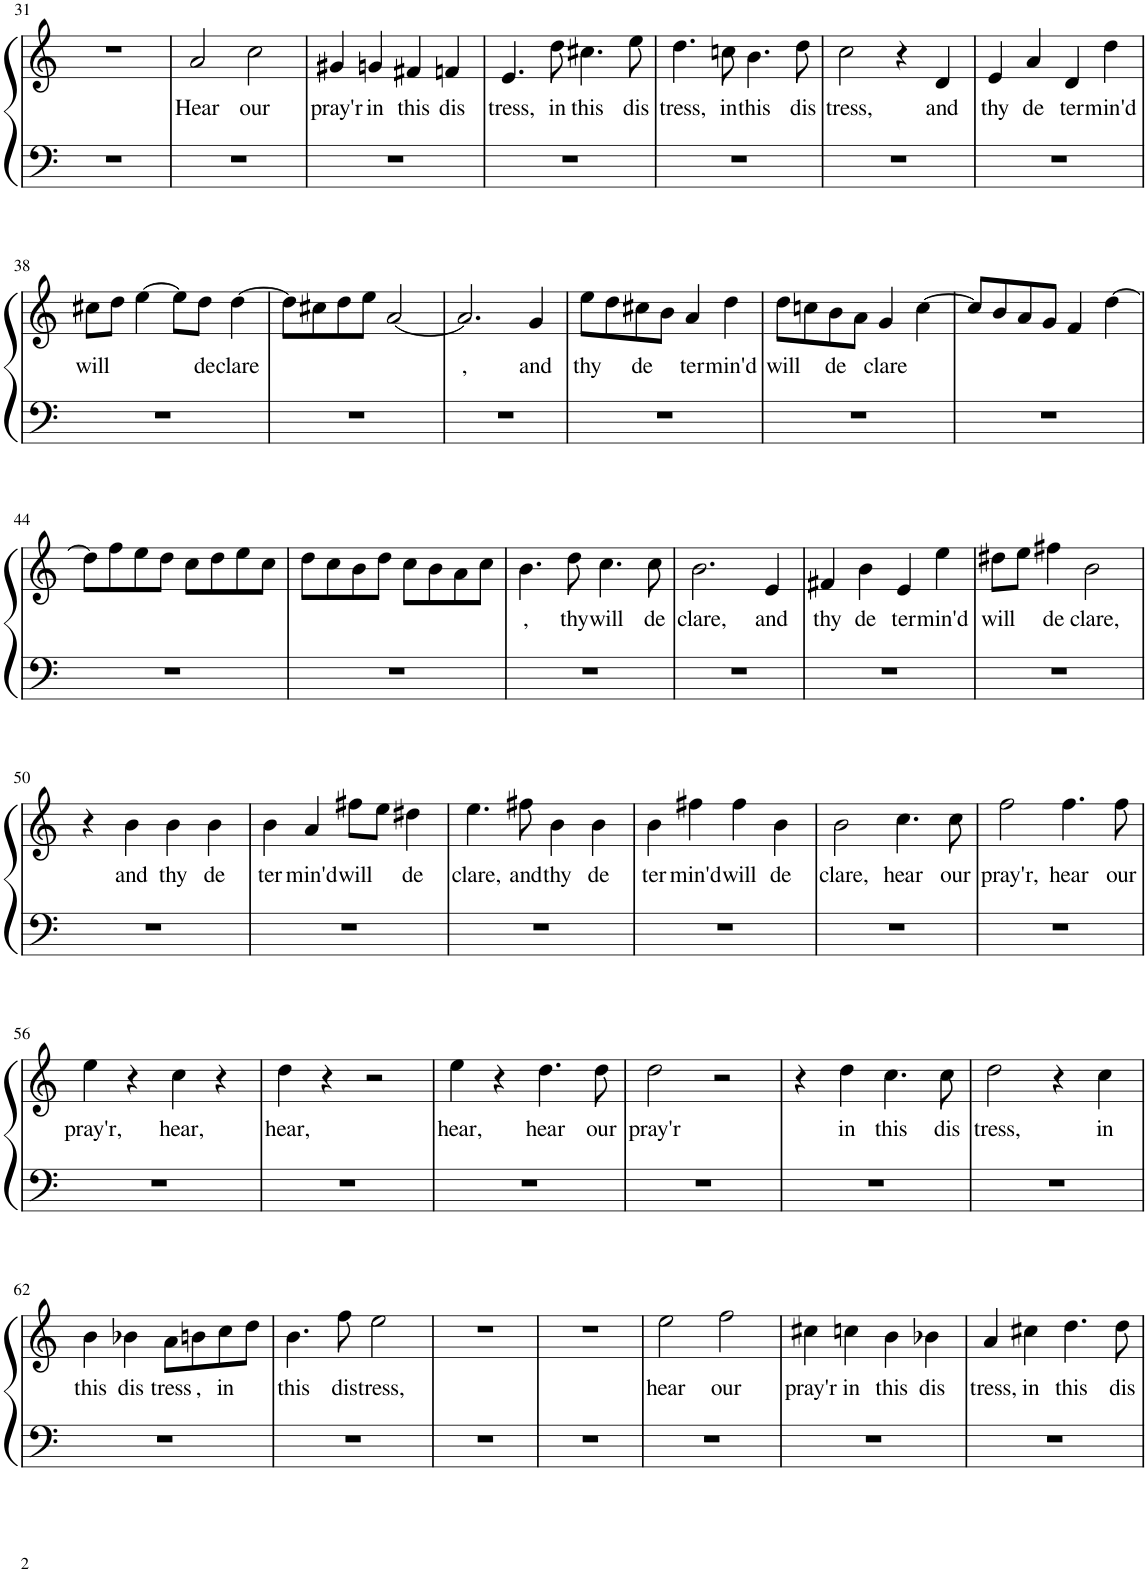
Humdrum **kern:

**kern	**kern	**text
*part1	*part1	*part1
*staff2	*staff1	*staff1
*I"Piano	*	*
*I'Pno.	*	*
!!LO:PB:g=z
*clefF4	*clefG2	*
*k[]	*k[]	*
*M4/4	*M4/4	*
*met(c)	*met(c)	*
=31	=31	=31
1r	1r	.
=32	=32	=32
!	!	!LO:LY:b
1r	2a/	Hear
!	!	!LO:LY:b
.	2cc\	our
=33	=33	=33
!	!	!LO:LY:b
1r	4g#X/	pray'r
!	!	!LO:LY:b
.	4gn/	in
!	!	!LO:LY:b
.	4f#X/	this
!	!	!LO:LY:b
.	4fn/	dis
=34	=34	=34
!	!	!LO:LY:b
1r	4.e/	tress,
!	!	!LO:LY:b
.	8dd\	in
!	!	!LO:LY:b
.	4.cc#X\	this
!	!	!LO:LY:b
.	8ee\	dis
=35	=35	=35
!	!	!LO:LY:b
1r	4.dd\	tress,
!	!	!LO:LY:b
.	8ccn\	in
!	!	!LO:LY:b
.	4.b\	this
!	!	!LO:LY:b
.	8dd\	dis
=36	=36	=36
!	!	!LO:LY:b
1r	2cc\	tress,
.	4r	.
!	!	!LO:LY:b
.	4d/	and
=37	=37	=37
!	!	!LO:LY:b
1r	4e/	thy
!	!	!LO:LY:b
.	4a/	de
!	!	!LO:LY:b
.	4d/	ter
!	!	!LO:LY:b
.	4dd\	min'd
!!LO:LB:g=z
=38	=38	=38
!	!	!LO:LY:b
1r	8cc#X\L	will
.	8dd\J	.
.	[4ee\	.
.	8ee\L]	.
!	!	!LO:LY:b
.	8dd\J	de
!	!	!LO:LY:b
.	[4dd\	clare
=39	=39	=39
1r	8dd\L]	.
.	8cc#X\	.
.	8dd\	.
.	8ee\J	.
.	[2a/	.
=40	=40	=40
!	!	!LO:LY:b
1r	2.a/]	,
!	!	!LO:LY:b
.	4g/	and
=41	=41	=41
!	!	!LO:LY:b
1r	8ee\L	thy
.	8dd\	.
!	!	!LO:LY:b
.	8cc#X\	de
.	8b\J	.
!	!	!LO:LY:b
.	4a/	ter
!	!	!LO:LY:b
.	4dd\	min'd
=42	=42	=42
!	!	!LO:LY:b
1r	8dd\L	will
.	8ccn\	.
!	!	!LO:LY:b
.	8b\	de
.	8a\J	.
!	!	!LO:LY:b
.	4g/	clare
.	[4cc\	.
=43	=43	=43
1r	8cc/L]	.
.	8b/	.
.	8a/	.
.	8g/J	.
.	4f/	.
.	[4dd\	.
!!LO:LB:g=z
=44	=44	=44
1r	8dd\L]	.
.	8ff\	.
.	8ee\	.
.	8dd\J	.
.	8cc\L	.
.	8dd\	.
.	8ee\	.
.	8cc\J	.
=45	=45	=45
1r	8dd\L	.
.	8cc\	.
.	8b\	.
.	8dd\J	.
.	8cc\L	.
.	8b\	.
.	8a\	.
.	8cc\J	.
=46	=46	=46
!	!	!LO:LY:b
1r	4.b\	,
!	!	!LO:LY:b
.	8dd\	thy
!	!	!LO:LY:b
.	4.cc\	will
!	!	!LO:LY:b
.	8cc\	de
=47	=47	=47
!	!	!LO:LY:b
1r	2.b\	clare,
!	!	!LO:LY:b
.	4e/	and
=48	=48	=48
!	!	!LO:LY:b
1r	4f#X/	thy
!	!	!LO:LY:b
.	4b\	de
!	!	!LO:LY:b
.	4e/	ter
!	!	!LO:LY:b
.	4ee\	min'd
=49	=49	=49
!	!	!LO:LY:b
1r	8dd#X\L	will
.	8ee\J	.
!	!	!LO:LY:b
.	4ff#X\	de
!	!	!LO:LY:b
.	2b\	clare,
!!LO:LB:g=z
=50	=50	=50
1r	4r	.
!	!	!LO:LY:b
.	4b\	and
!	!	!LO:LY:b
.	4b\	thy
!	!	!LO:LY:b
.	4b\	de
=51	=51	=51
!	!	!LO:LY:b
1r	4b\	ter
!	!	!LO:LY:b
.	4a/	min'd
!	!	!LO:LY:b
.	8ff#X\L	will
.	8ee\J	.
!	!	!LO:LY:b
.	4dd#X\	de
=52	=52	=52
!	!	!LO:LY:b
1r	4.ee\	clare,
!	!	!LO:LY:b
.	8ff#X\	and
!	!	!LO:LY:b
.	4b\	thy
!	!	!LO:LY:b
.	4b\	de
=53	=53	=53
!	!	!LO:LY:b
1r	4b\	ter
!	!	!LO:LY:b
.	4ff#X\	min'd
!	!	!LO:LY:b
.	4ff#\	will
!	!	!LO:LY:b
.	4b\	de
=54	=54	=54
!	!	!LO:LY:b
1r	2b\	clare,
!	!	!LO:LY:b
.	4.cc\	hear
!	!	!LO:LY:b
.	8cc\	our
=55	=55	=55
!	!	!LO:LY:b
1r	2ff\	pray'r,
!	!	!LO:LY:b
.	4.ff\	hear
!	!	!LO:LY:b
.	8ff\	our
!!LO:LB:g=z
=56	=56	=56
!	!	!LO:LY:b
1r	4ee\	pray'r,
.	4r	.
!	!	!LO:LY:b
.	4cc\	hear,
.	4r	.
=57	=57	=57
!	!	!LO:LY:b
1r	4dd\	hear,
.	4r	.
.	2r	.
=58	=58	=58
!	!	!LO:LY:b
1r	4ee\	hear,
.	4r	.
!	!	!LO:LY:b
.	4.dd\	hear
!	!	!LO:LY:b
.	8dd\	our
=59	=59	=59
!	!	!LO:LY:b
1r	2dd\	pray'r
.	2r	.
=60	=60	=60
1r	4r	.
!	!	!LO:LY:b
.	4dd\	in
!	!	!LO:LY:b
.	4.cc\	this
!	!	!LO:LY:b
.	8cc\	dis
=61	=61	=61
!	!	!LO:LY:b
1r	2dd\	tress,
.	4r	.
!	!	!LO:LY:b
.	4cc\	in
!!LO:LB:g=z
=62	=62	=62
!	!	!LO:LY:b
1r	4b\	this
!	!	!LO:LY:b
.	4b-X\	dis
!	!	!LO:LY:b
.	8a\L	tress
!	!	!LO:LY:b
.	8bn\	,
!	!	!LO:LY:b
.	8cc\	in
.	8dd\J	.
=63	=63	=63
!	!	!LO:LY:b
1r	4.b\	this
!	!	!LO:LY:b
.	8ff\	dis
!	!	!LO:LY:b
.	2ee\	tress,
=64	=64	=64
1r	1r	.
=65	=65	=65
1r	1r	.
=66	=66	=66
!	!	!LO:LY:b
1r	2ee\	hear
!	!	!LO:LY:b
.	2ff\	our
=67	=67	=67
!	!	!LO:LY:b
1r	4cc#X\	pray'r
!	!	!LO:LY:b
.	4ccn\	in
!	!	!LO:LY:b
.	4b\	this
!	!	!LO:LY:b
.	4b-X\	dis
=68	=68	=68
!	!	!LO:LY:b
1r	4a/	tress,
!	!	!LO:LY:b
.	4cc#X\	in
!	!	!LO:LY:b
.	4.dd\	this
!	!	!LO:LY:b
.	8dd\	dis
=	=	=
*-	*-	*-
